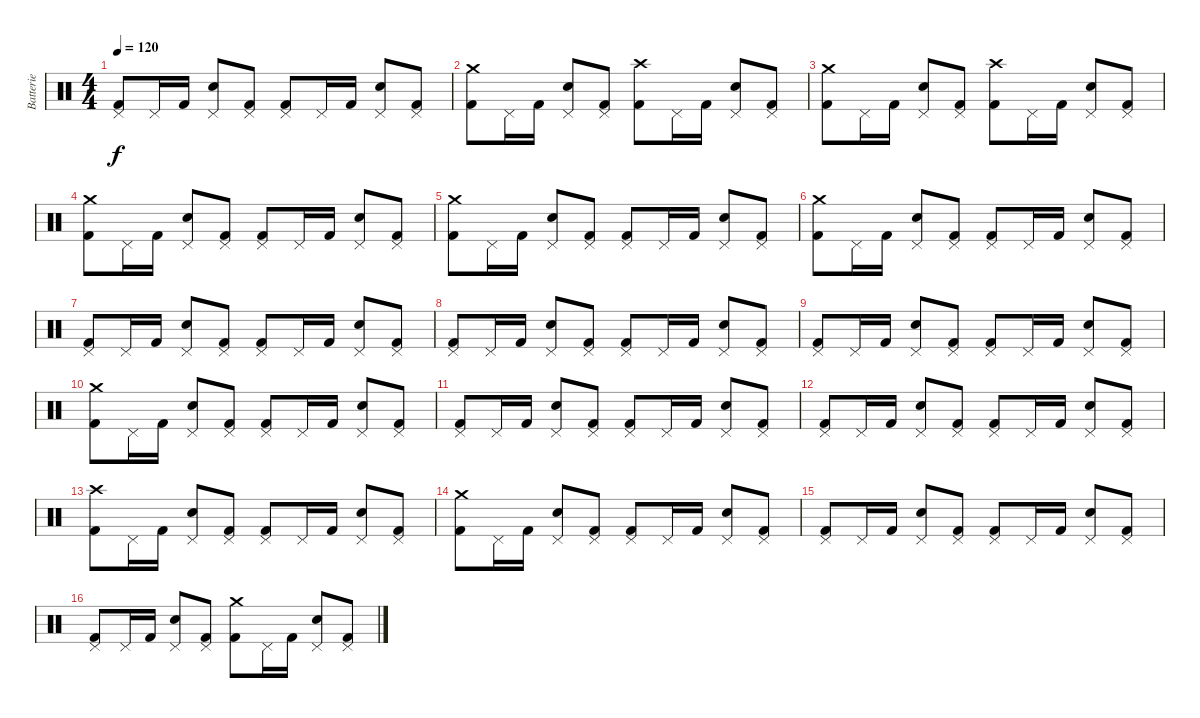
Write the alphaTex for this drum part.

\track ("Batterie" "Batterie") {instrument percussion}
\staff {score}
\articulation defaults
\ts (4 4)
\tempo 120
\clef neutral
\ks c
("Pedal Hi-Hat (hit)" "Kick (hit) 2").8{dy f} "Pedal Hi-Hat (hit)".16 "Kick (hit) 2".16 ("Pedal Hi-Hat (hit)" "Snare (hit) 2").8 ("Pedal Hi-Hat (hit)" "Kick (hit) 2").8 ("Pedal Hi-Hat (hit)" "Kick (hit) 2").8 "Pedal Hi-Hat (hit)".16 "Kick (hit) 2".16 ("Pedal Hi-Hat (hit)" "Snare (hit) 2").8 ("Pedal Hi-Hat (hit)" "Kick (hit) 2").8 |
("Crash medium (hit)" "Kick (hit) 2").8 "Pedal Hi-Hat (hit)".16 "Kick (hit) 2".16 ("Pedal Hi-Hat (hit)" "Snare (hit) 2").8 ("Pedal Hi-Hat (hit)" "Kick (hit) 2").8 ("Crash high (hit)" "Kick (hit) 2").8 "Pedal Hi-Hat (hit)".16 "Kick (hit) 2".16 ("Pedal Hi-Hat (hit)" "Snare (hit) 2").8 ("Pedal Hi-Hat (hit)" "Kick (hit) 2").8 |
("Crash medium (hit)" "Kick (hit) 2").8 "Pedal Hi-Hat (hit)".16 "Kick (hit) 2".16 ("Pedal Hi-Hat (hit)" "Snare (hit) 2").8 ("Pedal Hi-Hat (hit)" "Kick (hit) 2").8 ("Crash high (hit)" "Kick (hit) 2").8 "Pedal Hi-Hat (hit)".16 "Kick (hit) 2".16 ("Pedal Hi-Hat (hit)" "Snare (hit) 2").8 ("Pedal Hi-Hat (hit)" "Kick (hit) 2").8 |
("Crash medium (hit)" "Kick (hit) 2").8 "Pedal Hi-Hat (hit)".16 "Kick (hit) 2".16 ("Pedal Hi-Hat (hit)" "Snare (hit) 2").8 ("Pedal Hi-Hat (hit)" "Kick (hit) 2").8 ("Pedal Hi-Hat (hit)" "Kick (hit) 2").8 "Pedal Hi-Hat (hit)".16 "Kick (hit) 2".16 ("Pedal Hi-Hat (hit)" "Snare (hit) 2").8 ("Pedal Hi-Hat (hit)" "Kick (hit) 2").8 |
("Crash medium (hit)" "Kick (hit) 2").8 "Pedal Hi-Hat (hit)".16 "Kick (hit) 2".16 ("Pedal Hi-Hat (hit)" "Snare (hit) 2").8 ("Pedal Hi-Hat (hit)" "Kick (hit) 2").8 ("Pedal Hi-Hat (hit)" "Kick (hit) 2").8 "Pedal Hi-Hat (hit)".16 "Kick (hit) 2".16 ("Pedal Hi-Hat (hit)" "Snare (hit) 2").8 ("Pedal Hi-Hat (hit)" "Kick (hit) 2").8 |
("Crash medium (hit)" "Kick (hit) 2").8 "Pedal Hi-Hat (hit)".16 "Kick (hit) 2".16 ("Pedal Hi-Hat (hit)" "Snare (hit) 2").8 ("Pedal Hi-Hat (hit)" "Kick (hit) 2").8 ("Pedal Hi-Hat (hit)" "Kick (hit) 2").8 "Pedal Hi-Hat (hit)".16 "Kick (hit) 2".16 ("Pedal Hi-Hat (hit)" "Snare (hit) 2").8 ("Pedal Hi-Hat (hit)" "Kick (hit) 2").8 |
("Pedal Hi-Hat (hit)" "Kick (hit) 2").8 "Pedal Hi-Hat (hit)".16 "Kick (hit) 2".16 ("Pedal Hi-Hat (hit)" "Snare (hit) 2").8 ("Pedal Hi-Hat (hit)" "Kick (hit) 2").8 ("Pedal Hi-Hat (hit)" "Kick (hit) 2").8 "Pedal Hi-Hat (hit)".16 "Kick (hit) 2".16 ("Pedal Hi-Hat (hit)" "Snare (hit) 2").8 ("Pedal Hi-Hat (hit)" "Kick (hit) 2").8 |
("Pedal Hi-Hat (hit)" "Kick (hit) 2").8 "Pedal Hi-Hat (hit)".16 "Kick (hit) 2".16 ("Pedal Hi-Hat (hit)" "Snare (hit) 2").8 ("Pedal Hi-Hat (hit)" "Kick (hit) 2").8 ("Pedal Hi-Hat (hit)" "Kick (hit) 2").8 "Pedal Hi-Hat (hit)".16 "Kick (hit) 2".16 ("Pedal Hi-Hat (hit)" "Snare (hit) 2").8 ("Pedal Hi-Hat (hit)" "Kick (hit) 2").8 |
("Pedal Hi-Hat (hit)" "Kick (hit) 2").8 "Pedal Hi-Hat (hit)".16 "Kick (hit) 2".16 ("Pedal Hi-Hat (hit)" "Snare (hit) 2").8 ("Pedal Hi-Hat (hit)" "Kick (hit) 2").8 ("Pedal Hi-Hat (hit)" "Kick (hit) 2").8 "Pedal Hi-Hat (hit)".16 "Kick (hit) 2".16 ("Pedal Hi-Hat (hit)" "Snare (hit) 2").8 ("Pedal Hi-Hat (hit)" "Kick (hit) 2").8 |
("Crash medium (hit)" "Kick (hit) 2").8 "Pedal Hi-Hat (hit)".16 "Kick (hit) 2".16 ("Pedal Hi-Hat (hit)" "Snare (hit) 2").8 ("Pedal Hi-Hat (hit)" "Kick (hit) 2").8 ("Pedal Hi-Hat (hit)" "Kick (hit) 2").8 "Pedal Hi-Hat (hit)".16 "Kick (hit) 2".16 ("Pedal Hi-Hat (hit)" "Snare (hit) 2").8 ("Pedal Hi-Hat (hit)" "Kick (hit) 2").8 |
("Pedal Hi-Hat (hit)" "Kick (hit) 2").8 "Pedal Hi-Hat (hit)".16 "Kick (hit) 2".16 ("Pedal Hi-Hat (hit)" "Snare (hit) 2").8 ("Pedal Hi-Hat (hit)" "Kick (hit) 2").8 ("Pedal Hi-Hat (hit)" "Kick (hit) 2").8 "Pedal Hi-Hat (hit)".16 "Kick (hit) 2".16 ("Pedal Hi-Hat (hit)" "Snare (hit) 2").8 ("Pedal Hi-Hat (hit)" "Kick (hit) 2").8 |
("Pedal Hi-Hat (hit)" "Kick (hit) 2").8 "Pedal Hi-Hat (hit)".16 "Kick (hit) 2".16 ("Pedal Hi-Hat (hit)" "Snare (hit) 2").8 ("Pedal Hi-Hat (hit)" "Kick (hit) 2").8 ("Pedal Hi-Hat (hit)" "Kick (hit) 2").8 "Pedal Hi-Hat (hit)".16 "Kick (hit) 2".16 ("Pedal Hi-Hat (hit)" "Snare (hit) 2").8 ("Pedal Hi-Hat (hit)" "Kick (hit) 2").8 |
("Crash high (hit)" "Kick (hit) 2").8 "Pedal Hi-Hat (hit)".16 "Kick (hit) 2".16 ("Pedal Hi-Hat (hit)" "Snare (hit) 2").8 ("Pedal Hi-Hat (hit)" "Kick (hit) 2").8 ("Pedal Hi-Hat (hit)" "Kick (hit) 2").8 "Pedal Hi-Hat (hit)".16 "Kick (hit) 2".16 ("Pedal Hi-Hat (hit)" "Snare (hit) 2").8 ("Pedal Hi-Hat (hit)" "Kick (hit) 2").8 |
("Crash medium (hit)" "Kick (hit) 2").8 "Pedal Hi-Hat (hit)".16 "Kick (hit) 2".16 ("Pedal Hi-Hat (hit)" "Snare (hit) 2").8 ("Pedal Hi-Hat (hit)" "Kick (hit) 2").8 ("Pedal Hi-Hat (hit)" "Kick (hit) 2").8 "Pedal Hi-Hat (hit)".16 "Kick (hit) 2".16 ("Pedal Hi-Hat (hit)" "Snare (hit) 2").8 ("Pedal Hi-Hat (hit)" "Kick (hit) 2").8 |
("Pedal Hi-Hat (hit)" "Kick (hit) 2").8 "Pedal Hi-Hat (hit)".16 "Kick (hit) 2".16 ("Pedal Hi-Hat (hit)" "Snare (hit) 2").8 ("Pedal Hi-Hat (hit)" "Kick (hit) 2").8 ("Pedal Hi-Hat (hit)" "Kick (hit) 2").8 "Pedal Hi-Hat (hit)".16 "Kick (hit) 2".16 ("Pedal Hi-Hat (hit)" "Snare (hit) 2").8 ("Pedal Hi-Hat (hit)" "Kick (hit) 2").8 |
("Pedal Hi-Hat (hit)" "Kick (hit) 2").8 "Pedal Hi-Hat (hit)".16 "Kick (hit) 2".16 ("Pedal Hi-Hat (hit)" "Snare (hit) 2").8 ("Pedal Hi-Hat (hit)" "Kick (hit) 2").8 ("Crash medium (hit)" "Kick (hit) 2").8 "Pedal Hi-Hat (hit)".16 "Kick (hit) 2".16 ("Pedal Hi-Hat (hit)" "Snare (hit) 2").8 ("Pedal Hi-Hat (hit)" "Kick (hit) 2").8
